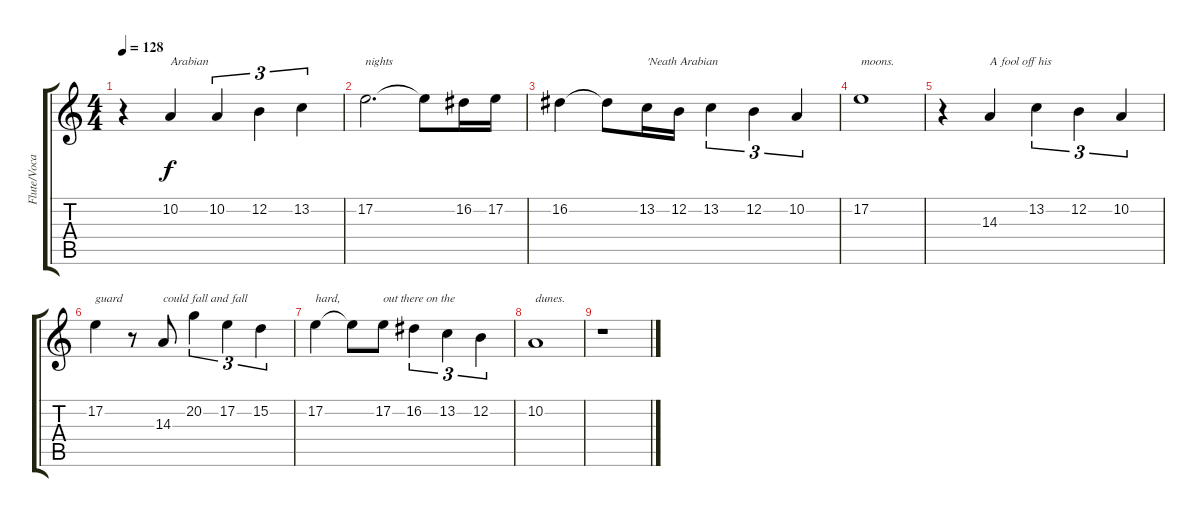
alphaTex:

\track ("Flute/Vocal" "Flute/Voca") {instrument flute}
\staff {score tabs}
\tuning (E4 B3 G3 D3 A2 E2) {hide}
\ts (4 4)
\tempo 128
\clef g2
\ks c
r.4{dy f} 10.2.4{txt "Arabian"} 10.2.4{tu (3 2)} 12.2.4{tu (3 2)} 13.2.4{tu (3 2)} |
17.2.2{d txt "nights"} 17.2{t}.8 16.2.16 17.2.16 |
16.2.4 16.2{t}.8 13.2.16{txt "'Neath Arabian "} 12.2.16 13.2.4{tu (3 2)} 12.2.4{tu (3 2)} 10.2.4{tu (3 2)} |
17.2.1{txt "moons."} |
r.4 14.3.4{txt "A fool off his"} 13.2.4{tu (3 2)} 12.2.4{tu (3 2)} 10.2.4{tu (3 2)} |
17.2.4{txt "guard"} r.8 14.3.8{txt "could fall and fall"} 20.2.4{tu (3 2)} 17.2.4{tu (3 2)} 15.2.4{tu (3 2)} |
17.2.4{txt "hard,"} 17.2{t}.8 17.2.8{txt "out there on the"} 16.2.4{tu (3 2)} 13.2.4{tu (3 2)} 12.2.4{tu (3 2)} |
10.2.1{txt "dunes."} |
r.1
